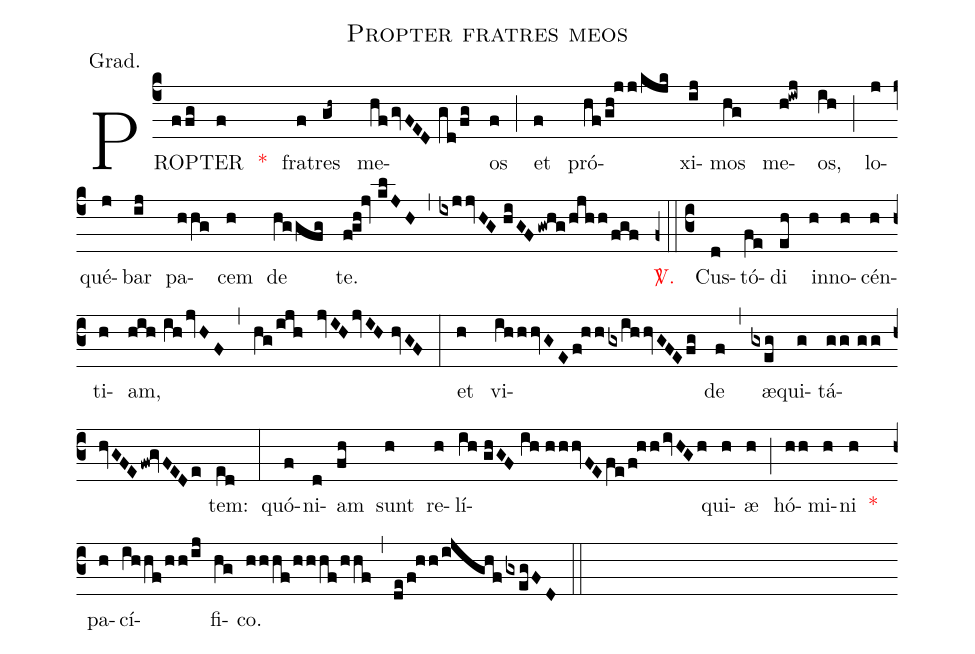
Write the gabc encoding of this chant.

name:Propter fratres meos;
annotation:Grad.;
mode:V.;
office-part:Gradual;
%%
(c4) PROP(ffg)TER(f) <v>\red{*}</v>() fra(f)tres(gh~) me(hf/gvFED//gd/fg)os(f) (;) et(f) pró(hf/gh!jj/kjk)xi(ij)mos(hg) me(h!iwj)os,(ih) (;) lo(j)qué(j)bar(ij) pa(hhg)cem(h) de(hggfg) te.(f!gh!jv//klJH) (,) (ixjjvHG//hiGFgwhg/hjhh/fgf) <v>\red{\Vbar.}</v>(z0::c3) Cus(d)tó(fe)di(eh) in(h)no(h)cén(h)ti(h)am,(hih//ih/jvHF) (,) (hg/ijh jvIHjvIH//hvGF) (:) et(h) vi(ihhhvGE/f!hhgxihhvGFEfg)de(f) (,) æ(gxeg)qui(g)tá(gg//gg/hvGFEfw!gvFEDe)tem:(ed) (:) quó(f)ni(d)am(fh) sunt(h) re(h)lí(ih//ghGF//ih//hhhvFE/fe/f!hh/ivHGh)qui(h)æ(h) (;) hó(hh)mi(h)ni(h) <v>\red{*}</v>() pa(h)cí(ihhf/hh/ij)fi(hg)co.(hhhf/hhhf/hhf) (,) (de/f!hh/ijghf/gxegFD) (::)
